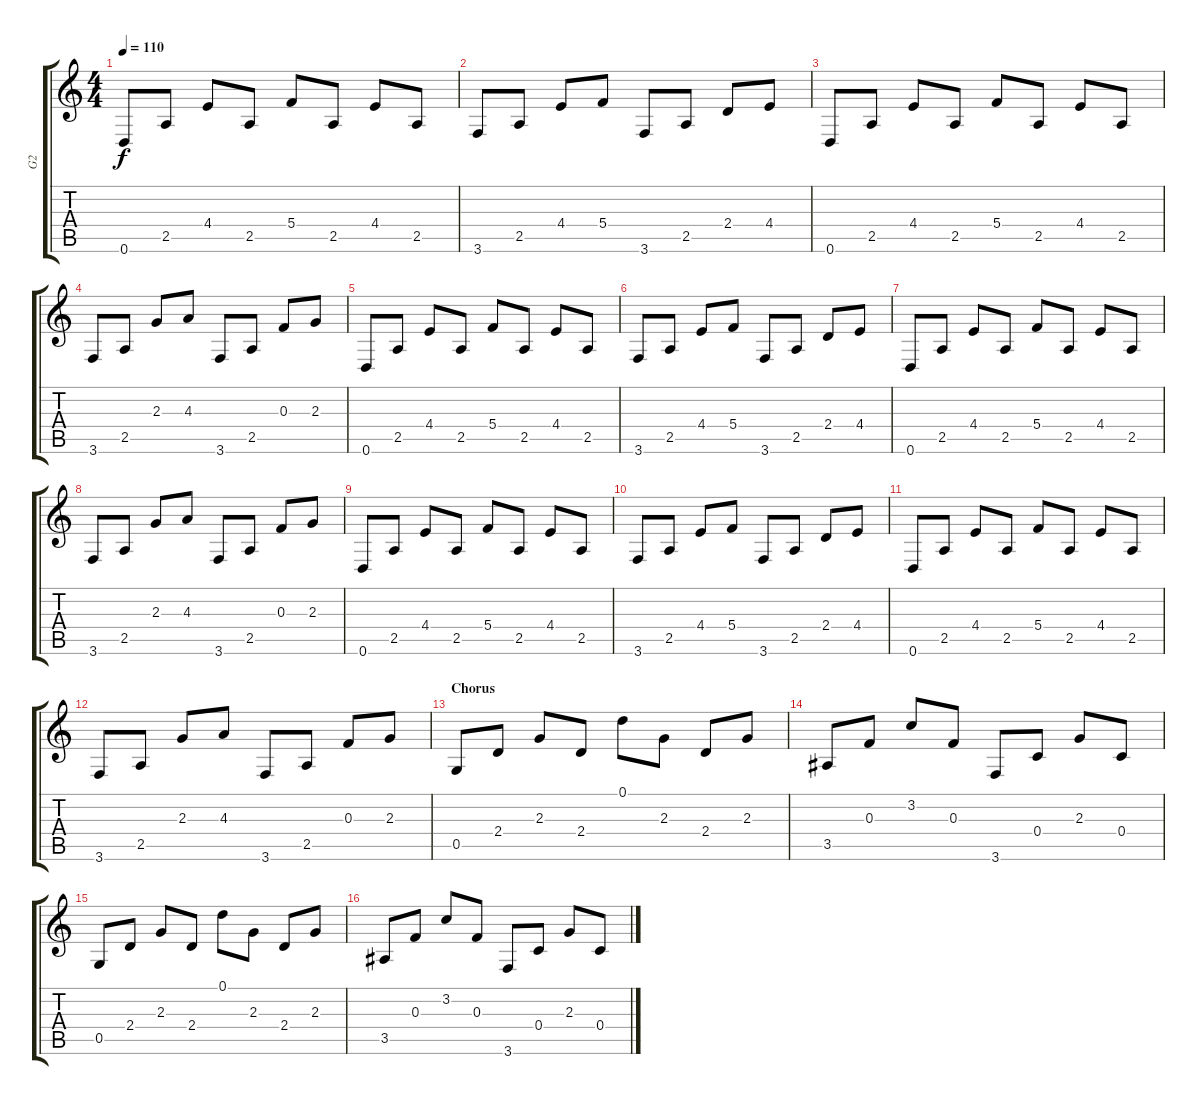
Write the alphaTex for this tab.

\track ("G2" "G2") {instrument acousticguitarsteel}
\staff {score tabs}
\tuning (D4 A3 F3 C3 G2 D2) {hide}
\ts (4 4)
\tempo 110
\clef g2
\ks c
0.6.8{dy f} 2.5.8 4.4.8 2.5.8 5.4.8 2.5.8 4.4.8 2.5.8 |
3.6.8 2.5.8 4.4.8 5.4.8 3.6.8 2.5.8 2.4.8 4.4.8 |
0.6.8 2.5.8 4.4.8 2.5.8 5.4.8 2.5.8 4.4.8 2.5.8 |
3.6.8 2.5.8 2.3.8 4.3.8 3.6.8 2.5.8 0.3.8 2.3.8 |
0.6.8 2.5.8 4.4.8 2.5.8 5.4.8 2.5.8 4.4.8 2.5.8 |
3.6.8 2.5.8 4.4.8 5.4.8 3.6.8 2.5.8 2.4.8 4.4.8 |
0.6.8 2.5.8 4.4.8 2.5.8 5.4.8 2.5.8 4.4.8 2.5.8 |
3.6.8 2.5.8 2.3.8 4.3.8 3.6.8 2.5.8 0.3.8 2.3.8 |
0.6.8 2.5.8 4.4.8 2.5.8 5.4.8 2.5.8 4.4.8 2.5.8 |
3.6.8 2.5.8 4.4.8 5.4.8 3.6.8 2.5.8 2.4.8 4.4.8 |
0.6.8 2.5.8 4.4.8 2.5.8 5.4.8 2.5.8 4.4.8 2.5.8 |
3.6.8 2.5.8 2.3.8 4.3.8 3.6.8 2.5.8 0.3.8 2.3.8 |
\section ("" "Chorus")
0.5.8 2.4.8 2.3.8 2.4.8 0.1.8 2.3.8 2.4.8 2.3.8 |
3.5.8 0.3.8 3.2.8 0.3.8 3.6.8 0.4.8 2.3.8 0.4.8 |
0.5.8 2.4.8 2.3.8 2.4.8 0.1.8 2.3.8 2.4.8 2.3.8 |
3.5.8 0.3.8 3.2.8 0.3.8 3.6.8 0.4.8 2.3.8 0.4.8
